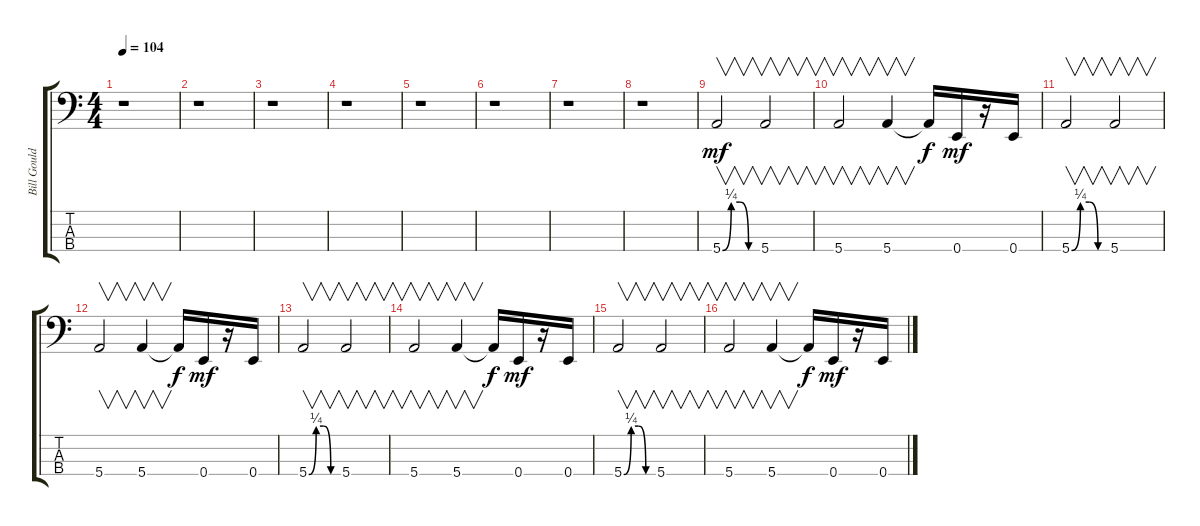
\track ("Bill Gould" "Bill Gould") {instrument slapbass2}
\staff {score tabs}
\tuning (G2 D2 A1 E1) {hide}
\ts (4 4)
\tempo 104
\clef f4
\ks c
r.1{dy mf} |
r.1 |
r.1 |
r.1 |
r.1 |
r.1 |
r.1 |
r.1 |
5.4{be (custom 0 0 15 1 30 1 45 0 60 0)}.2{v} 5.4.2{v} |
5.4.2{v} 5.4.4{v} 5.4{t}.16{dy f} 0.4.16{dy mf} r.16 0.4.16 |
5.4{be (custom 0 0 15 1 30 1 45 0 60 0)}.2{v} 5.4.2{v} |
5.4.2{v} 5.4.4{v} 5.4{t}.16{dy f} 0.4.16{dy mf} r.16 0.4.16 |
5.4{be (custom 0 0 15 1 30 1 45 0 60 0)}.2{v} 5.4.2{v} |
5.4.2{v volume 14} 5.4.4{v} 5.4{t}.16{dy f} 0.4.16{dy mf} r.16 0.4.16 |
5.4{be (custom 0 0 15 1 30 1 45 0 60 0)}.2{v volume 12} 5.4.2{v} |
5.4.2{v} 5.4.4{v} 5.4{t}.16{dy f} 0.4.16{dy mf} r.16 0.4.16
